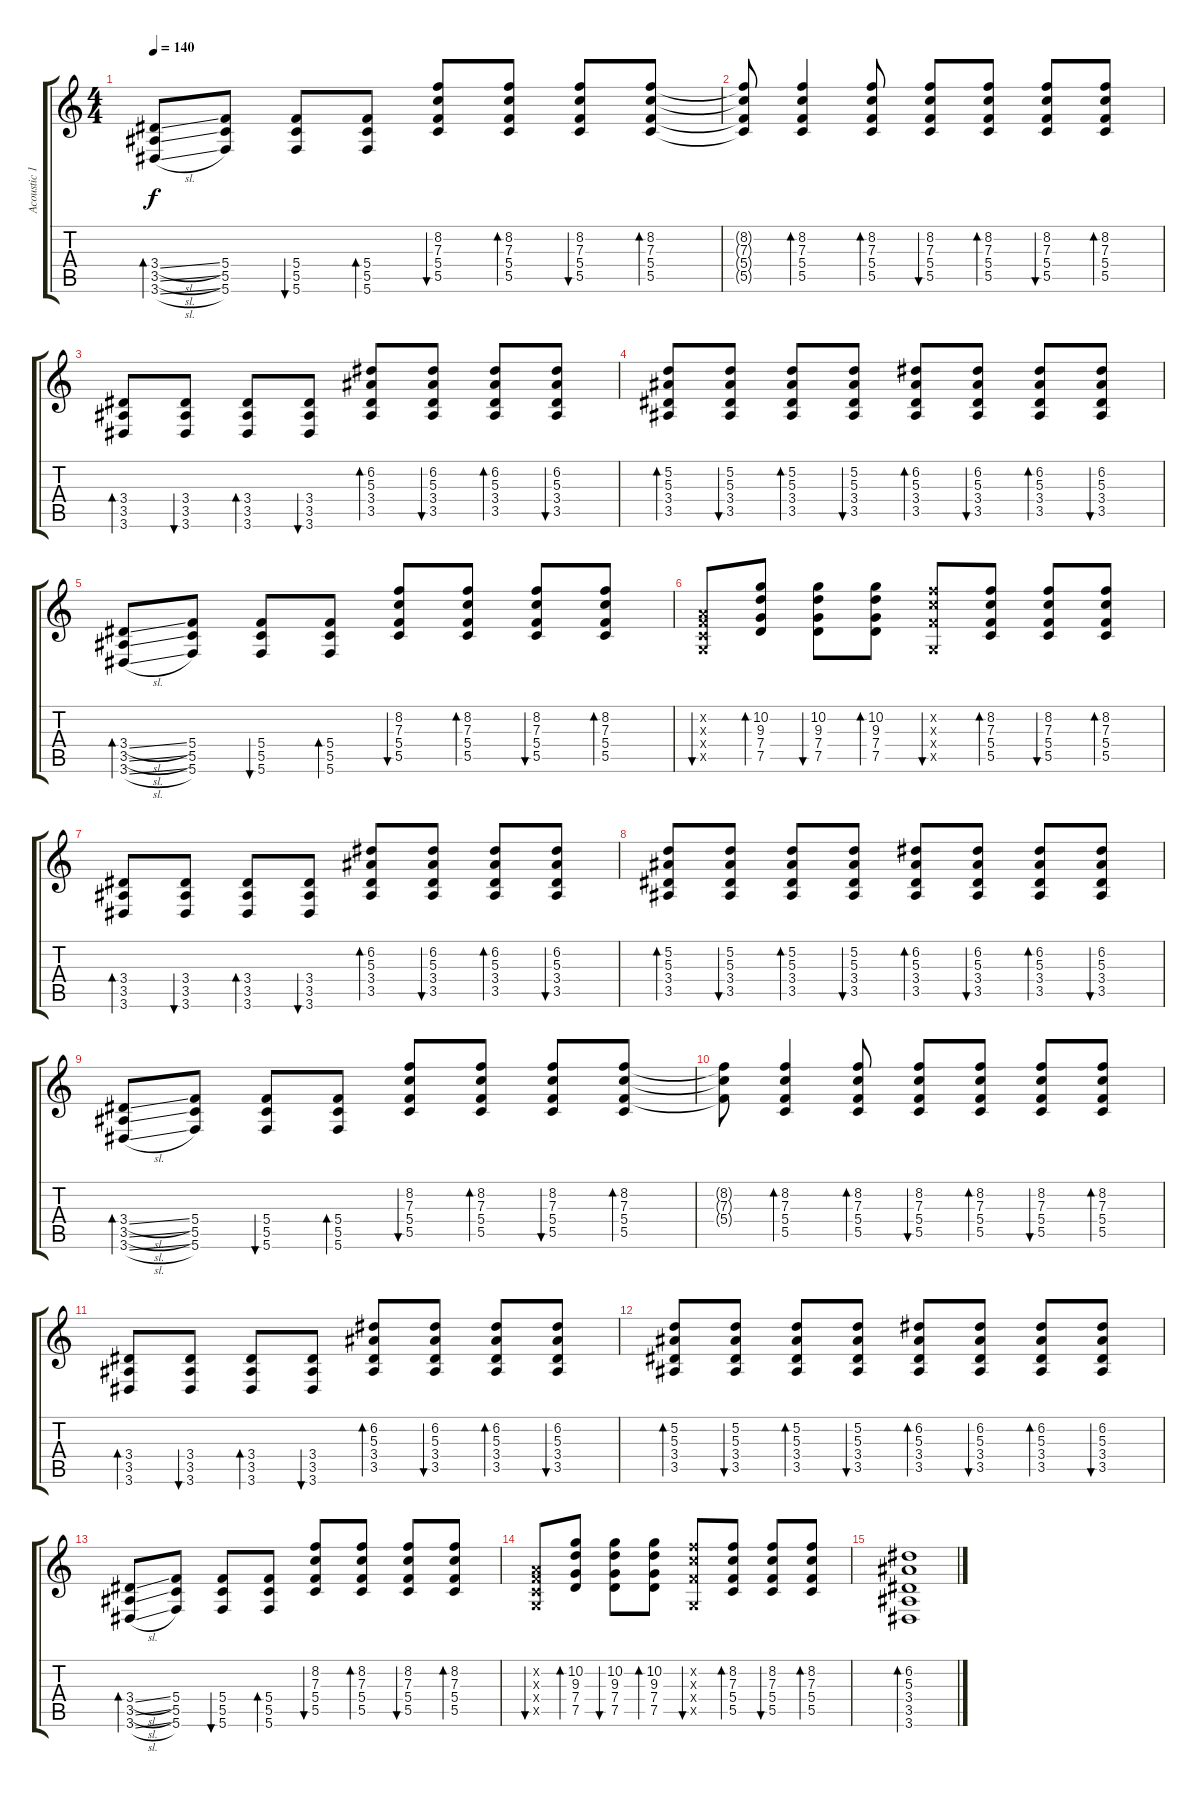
\track ("Acoustic 1" "Acoustic 1") {instrument acousticguitarsteel}
\staff {score tabs}
\tuning (D4 A3 F3 C3 G2 C2) {hide}
\ts (4 4)
\tempo 140
\clef g2
\ks c
(3.4{sl} 3.5{sl} 3.6{sl}).8{bd 60 dy f} (5.4 5.5 5.6).8 (5.4 5.5 5.6).8{bu 60} (5.4 5.5 5.6).8{bd 60} (8.2 7.3 5.4 5.5).8{bu 60} (8.2 7.3 5.4 5.5).8{bd 60} (8.2 7.3 5.4 5.5).8{bu 60} (8.2 7.3 5.4 5.5).8{bd 60} |
(8.2{t} 7.3{t} 5.4{t} 5.5{t}).8 (8.2 7.3 5.4 5.5).4{bd 120} (8.2 7.3 5.4 5.5).8{bd 120} (8.2 7.3 5.4 5.5).8{bu 120} (8.2 7.3 5.4 5.5).8{bd 120} (8.2 7.3 5.4 5.5).8{bu 120} (8.2 7.3 5.4 5.5).8{bd 120} |
(3.4 3.5 3.6).8{bd 60} (3.4 3.5 3.6).8{bu 60} (3.4 3.5 3.6).8{bd 60} (3.4 3.5 3.6).8{bu 60} (6.2 5.3 3.4 3.5).8{bd 60} (6.2 5.3 3.4 3.5).8{bu 60} (6.2 5.3 3.4 3.5).8{bd 60} (6.2 5.3 3.4 3.5).8{bu 60} |
(5.2 5.3 3.4 3.5).8{bd 60} (5.2 5.3 3.4 3.5).8{bu 60} (5.2 5.3 3.4 3.5).8{bd 60} (5.2 5.3 3.4 3.5).8{bu 60} (6.2 5.3 3.4 3.5).8{bd 60} (6.2 5.3 3.4 3.5).8{bu 60} (6.2 5.3 3.4 3.5).8{bd 60} (6.2 5.3 3.4 3.5).8{bu 60} |
(3.4{sl} 3.5{sl} 3.6{sl}).8{bd 60} (5.4 5.5 5.6).8 (5.4 5.5 5.6).8{bu 60} (5.4 5.5 5.6).8{bd 60} (8.2 7.3 5.4 5.5).8{bu 60} (8.2 7.3 5.4 5.5).8{bd 60} (8.2 7.3 5.4 5.5).8{bu 60} (8.2 7.3 5.4 5.5).8{bd 60} |
(0.2{x} 0.3{x} 0.4{x} 0.5{x}).8{bu 120} (10.2 9.3 7.4 7.5).8{bd 120} (10.2 9.3 7.4 7.5).8{bu 120} (10.2 9.3 7.4 7.5).8{bd 120} (8.2{x} 7.3{x} 5.4{x} 0.5{x}).8{bu 120} (8.2 7.3 5.4 5.5).8{bd 120} (8.2 7.3 5.4 5.5).8{bu 120} (8.2 7.3 5.4 5.5).8{bd 120} |
(3.4 3.5 3.6).8{bd 60} (3.4 3.5 3.6).8{bu 60} (3.4 3.5 3.6).8{bd 60} (3.4 3.5 3.6).8{bu 60} (6.2 5.3 3.4 3.5).8{bd 60} (6.2 5.3 3.4 3.5).8{bu 60} (6.2 5.3 3.4 3.5).8{bd 60} (6.2 5.3 3.4 3.5).8{bu 60} |
(5.2 5.3 3.4 3.5).8{bd 60} (5.2 5.3 3.4 3.5).8{bu 60} (5.2 5.3 3.4 3.5).8{bd 60} (5.2 5.3 3.4 3.5).8{bu 60} (6.2 5.3 3.4 3.5).8{bd 60} (6.2 5.3 3.4 3.5).8{bu 60} (6.2 5.3 3.4 3.5).8{bd 60} (6.2 5.3 3.4 3.5).8{bu 60} |
(3.4{sl} 3.5{sl} 3.6{sl}).8{bd 60} (5.4 5.5 5.6).8 (5.4 5.5 5.6).8{bu 60} (5.4 5.5 5.6).8{bd 60} (8.2 7.3 5.4 5.5).8{bu 60} (8.2 7.3 5.4 5.5).8{bd 60} (8.2 7.3 5.4 5.5).8{bu 60} (8.2 7.3 5.4 5.5).8{bd 60} |
(8.2{t} 7.3{t} 5.4{t}).8 (8.2 7.3 5.4 5.5).4{bd 120} (8.2 7.3 5.4 5.5).8{bd 120} (8.2 7.3 5.4 5.5).8{bu 120} (8.2 7.3 5.4 5.5).8{bd 120} (8.2 7.3 5.4 5.5).8{bu 120} (8.2 7.3 5.4 5.5).8{bd 120} |
(3.4 3.5 3.6).8{bd 60} (3.4 3.5 3.6).8{bu 60} (3.4 3.5 3.6).8{bd 60} (3.4 3.5 3.6).8{bu 60} (6.2 5.3 3.4 3.5).8{bd 60} (6.2 5.3 3.4 3.5).8{bu 60} (6.2 5.3 3.4 3.5).8{bd 60} (6.2 5.3 3.4 3.5).8{bu 60} |
(5.2 5.3 3.4 3.5).8{bd 60} (5.2 5.3 3.4 3.5).8{bu 60} (5.2 5.3 3.4 3.5).8{bd 60} (5.2 5.3 3.4 3.5).8{bu 60} (6.2 5.3 3.4 3.5).8{bd 60} (6.2 5.3 3.4 3.5).8{bu 60} (6.2 5.3 3.4 3.5).8{bd 60} (6.2 5.3 3.4 3.5).8{bu 60} |
(3.4{sl} 3.5{sl} 3.6{sl}).8{bd 60} (5.4 5.5 5.6).8 (5.4 5.5 5.6).8{bu 60} (5.4 5.5 5.6).8{bd 60} (8.2 7.3 5.4 5.5).8{bu 60} (8.2 7.3 5.4 5.5).8{bd 60} (8.2 7.3 5.4 5.5).8{bu 60} (8.2 7.3 5.4 5.5).8{bd 60} |
(0.2{x} 0.3{x} 0.4{x} 0.5{x}).8{bu 120} (10.2 9.3 7.4 7.5).8{bd 120} (10.2 9.3 7.4 7.5).8{bu 120} (10.2 9.3 7.4 7.5).8{bd 120} (8.2{x} 7.3{x} 5.4{x} 0.5{x}).8{bu 120} (8.2 7.3 5.4 5.5).8{bd 120} (8.2 7.3 5.4 5.5).8{bu 120} (8.2 7.3 5.4 5.5).8{bd 120} |
(6.2 5.3 3.4 3.5 3.6).1{bd 120}
